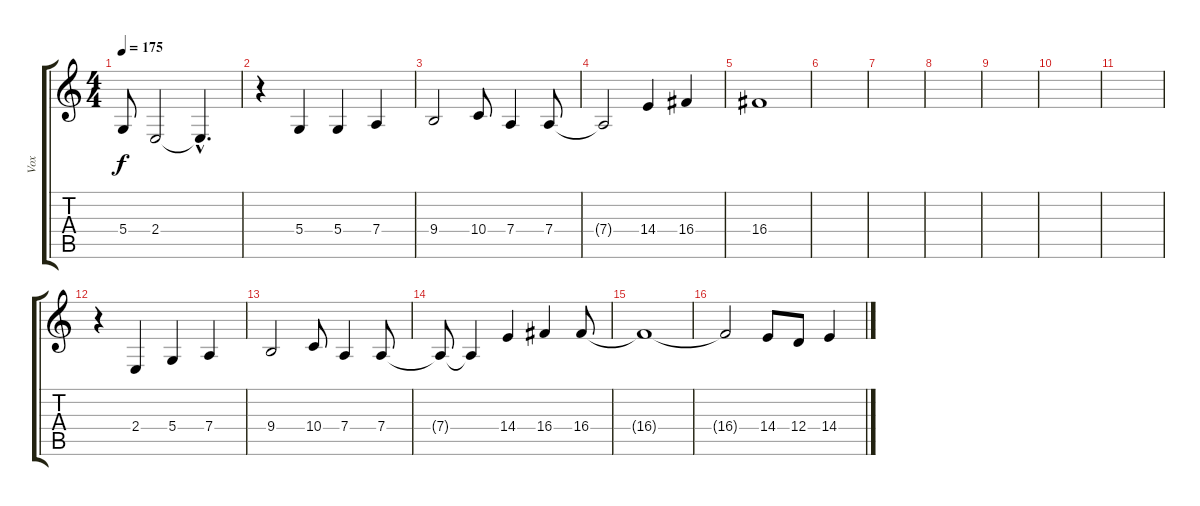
\track ("Vox" "Vox") {instrument flute}
\staff {score tabs}
\tuning (E4 B3 G3 D3 A2 E2) {hide}
\ts (4 4)
\tempo 175
\clef g2
\ks c
5.4.8{dy f} 2.4.2 2.4{hac t}.4{d} |
r.4 5.4.4 5.4.4 7.4.4 |
9.4.2 10.4.8 7.4.4 7.4.8 |
7.4{t}.2 14.4.4 16.4.4 |
16.4.1 |
|
|
|
|
|
|
r.4 2.4.4 5.4.4 7.4.4 |
9.4.2 10.4.8 7.4.4 7.4.8 |
7.4{t}.8 7.4{t}.4 14.4.4 16.4.4 16.4.8 |
16.4{t}.1 |
16.4{t}.2 14.4.8 12.4.8 14.4.4
